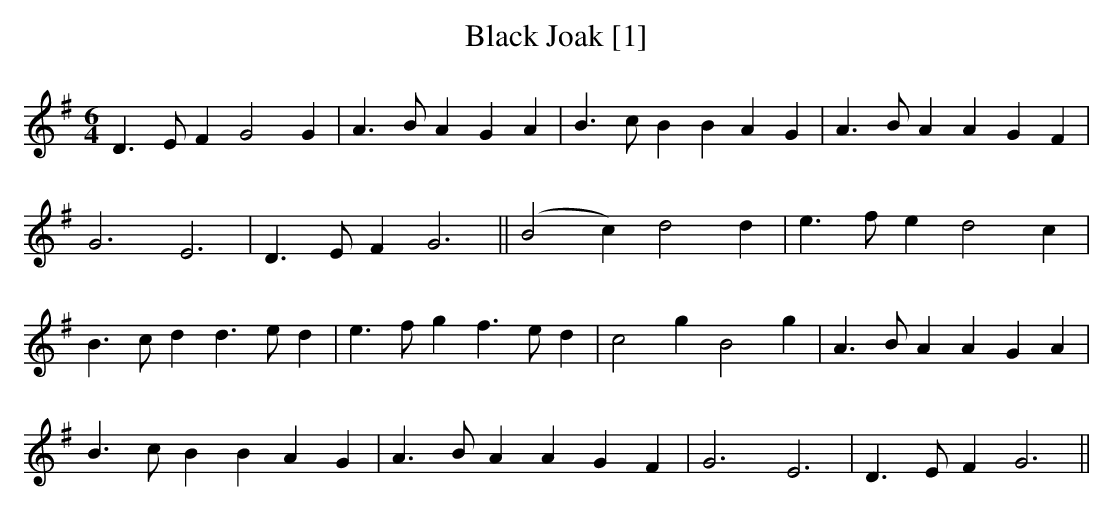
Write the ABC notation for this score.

X:1
T:Black Joak [1]
M:6/4
L:1/8
K:G
D3EF2 G4G2|A3BA2G2A2|B3cB2 B2A2G2|A3B A2 A2G2F2|
G6E6|D3E F2G6||(B4c2) d4d2|e3fe2 d4c2|
B3c d2 d3ed2|e3f g2 f3ed2|c4g2 B4g2|A3B A2 A2G2A2|
B3c B2 B2A2G2|A3BA2 A2G2F2|G6E6|D3E F2G6||
